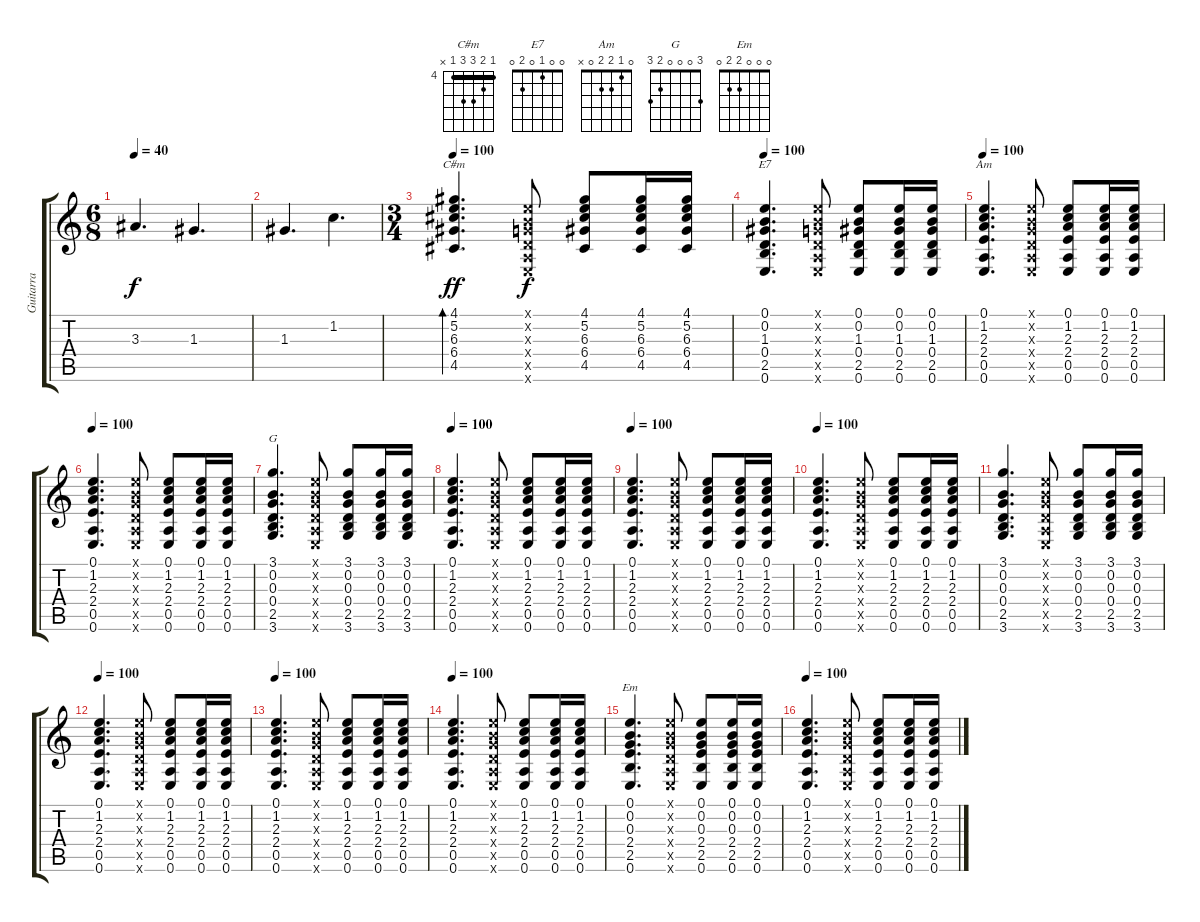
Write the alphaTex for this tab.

\track ("Guitarra" "Guitarra") {instrument acousticguitarnylon}
\staff {score tabs}
\tuning (E4 B3 G3 D3 A2 E2) {hide}
\chord ("C#m" 4 5 6 6 4 x) {firstfret 4 barre 4}
\chord ("E7" 0 0 1 0 2 0)
\chord ("Am" 0 1 2 2 0 x)
\chord ("G" 3 0 0 0 2 3)
\chord ("Em" 0 0 0 2 2 0)
\ts (6 8)
\tempo 40
\clef g2
\ks c
3.3.4{d dy f} 1.3.4{d} |
1.3.4{d} 1.2.4{d} |
\ts (3 4)
\tempo 100
(4.1 5.2 6.3 6.4 4.5).4{d bd 60 ch "C#m" dy ff} (0.1{x} 0.2{x} 0.3{x} 0.4{x} 0.5{x} 0.6{x}).8{dy f} (4.1 5.2 6.3 6.4 4.5).8 (4.1 5.2 6.3 6.4 4.5).16 (4.1 5.2 6.3 6.4 4.5).16 |
\tempo 100
(0.1 0.2 1.3 0.4 2.5 0.6).4{d ch "E7"} (0.1{x} 0.2{x} 0.3{x} 0.4{x} 0.5{x} 0.6{x}).8 (0.1 0.2 1.3 0.4 2.5 0.6).8 (0.1 0.2 1.3 0.4 2.5 0.6).16 (0.1 0.2 1.3 0.4 2.5 0.6).16 |
\tempo 100
(0.1 1.2 2.3 2.4 0.5 0.6).4{d ch "Am"} (0.1{x} 0.2{x} 0.3{x} 0.4{x} 0.5{x} 0.6{x}).8 (0.1 1.2 2.3 2.4 0.5 0.6).8 (0.1 1.2 2.3 2.4 0.5 0.6).16 (0.1 1.2 2.3 2.4 0.5 0.6).16 |
\tempo 100
(0.1 1.2 2.3 2.4 0.5 0.6).4{d} (0.1{x} 0.2{x} 0.3{x} 0.4{x} 0.5{x} 0.6{x}).8 (0.1 1.2 2.3 2.4 0.5 0.6).8 (0.1 1.2 2.3 2.4 0.5 0.6).16 (0.1 1.2 2.3 2.4 0.5 0.6).16 |
(3.1 0.2 0.3 0.4 2.5 3.6).4{d ch "G"} (0.1{x} 0.2{x} 0.3{x} 0.4{x} 0.5{x} 0.6{x}).8 (3.1 0.2 0.3 0.4 2.5 3.6).8 (3.1 0.2 0.3 0.4 2.5 3.6).16 (3.1 0.2 0.3 0.4 2.5 3.6).16 |
\tempo 100
(0.1 1.2 2.3 2.4 0.5 0.6).4{d} (0.1{x} 0.2{x} 0.3{x} 0.4{x} 0.5{x} 0.6{x}).8 (0.1 1.2 2.3 2.4 0.5 0.6).8 (0.1 1.2 2.3 2.4 0.5 0.6).16 (0.1 1.2 2.3 2.4 0.5 0.6).16 |
\tempo 100
(0.1 1.2 2.3 2.4 0.5 0.6).4{d} (0.1{x} 0.2{x} 0.3{x} 0.4{x} 0.5{x} 0.6{x}).8 (0.1 1.2 2.3 2.4 0.5 0.6).8 (0.1 1.2 2.3 2.4 0.5 0.6).16 (0.1 1.2 2.3 2.4 0.5 0.6).16 |
\tempo 100
(0.1 1.2 2.3 2.4 0.5 0.6).4{d} (0.1{x} 0.2{x} 0.3{x} 0.4{x} 0.5{x} 0.6{x}).8 (0.1 1.2 2.3 2.4 0.5 0.6).8 (0.1 1.2 2.3 2.4 0.5 0.6).16 (0.1 1.2 2.3 2.4 0.5 0.6).16 |
(3.1 0.2 0.3 0.4 2.5 3.6).4{d} (0.1{x} 0.2{x} 0.3{x} 0.4{x} 0.5{x} 0.6{x}).8 (3.1 0.2 0.3 0.4 2.5 3.6).8 (3.1 0.2 0.3 0.4 2.5 3.6).16 (3.1 0.2 0.3 0.4 2.5 3.6).16 |
\tempo 100
(0.1 1.2 2.3 2.4 0.5 0.6).4{d} (0.1{x} 0.2{x} 0.3{x} 0.4{x} 0.5{x} 0.6{x}).8 (0.1 1.2 2.3 2.4 0.5 0.6).8 (0.1 1.2 2.3 2.4 0.5 0.6).16 (0.1 1.2 2.3 2.4 0.5 0.6).16 |
\tempo 100
(0.1 1.2 2.3 2.4 0.5 0.6).4{d} (0.1{x} 0.2{x} 0.3{x} 0.4{x} 0.5{x} 0.6{x}).8 (0.1 1.2 2.3 2.4 0.5 0.6).8 (0.1 1.2 2.3 2.4 0.5 0.6).16 (0.1 1.2 2.3 2.4 0.5 0.6).16 |
\tempo 100
(0.1 1.2 2.3 2.4 0.5 0.6).4{d} (0.1{x} 0.2{x} 0.3{x} 0.4{x} 0.5{x} 0.6{x}).8 (0.1 1.2 2.3 2.4 0.5 0.6).8 (0.1 1.2 2.3 2.4 0.5 0.6).16 (0.1 1.2 2.3 2.4 0.5 0.6).16 |
(0.1 0.2 0.3 2.4 2.5 0.6).4{d ch "Em"} (0.1{x} 0.2{x} 0.3{x} 0.4{x} 0.5{x} 0.6{x}).8 (0.1 0.2 0.3 2.4 2.5 0.6).8 (0.1 0.2 0.3 2.4 2.5 0.6).16 (0.1 0.2 0.3 2.4 2.5 0.6).16 |
\tempo 100
(0.1 1.2 2.3 2.4 0.5 0.6).4{d} (0.1{x} 0.2{x} 0.3{x} 0.4{x} 0.5{x} 0.6{x}).8 (0.1 1.2 2.3 2.4 0.5 0.6).8 (0.1 1.2 2.3 2.4 0.5 0.6).16 (0.1 1.2 2.3 2.4 0.5 0.6).16
